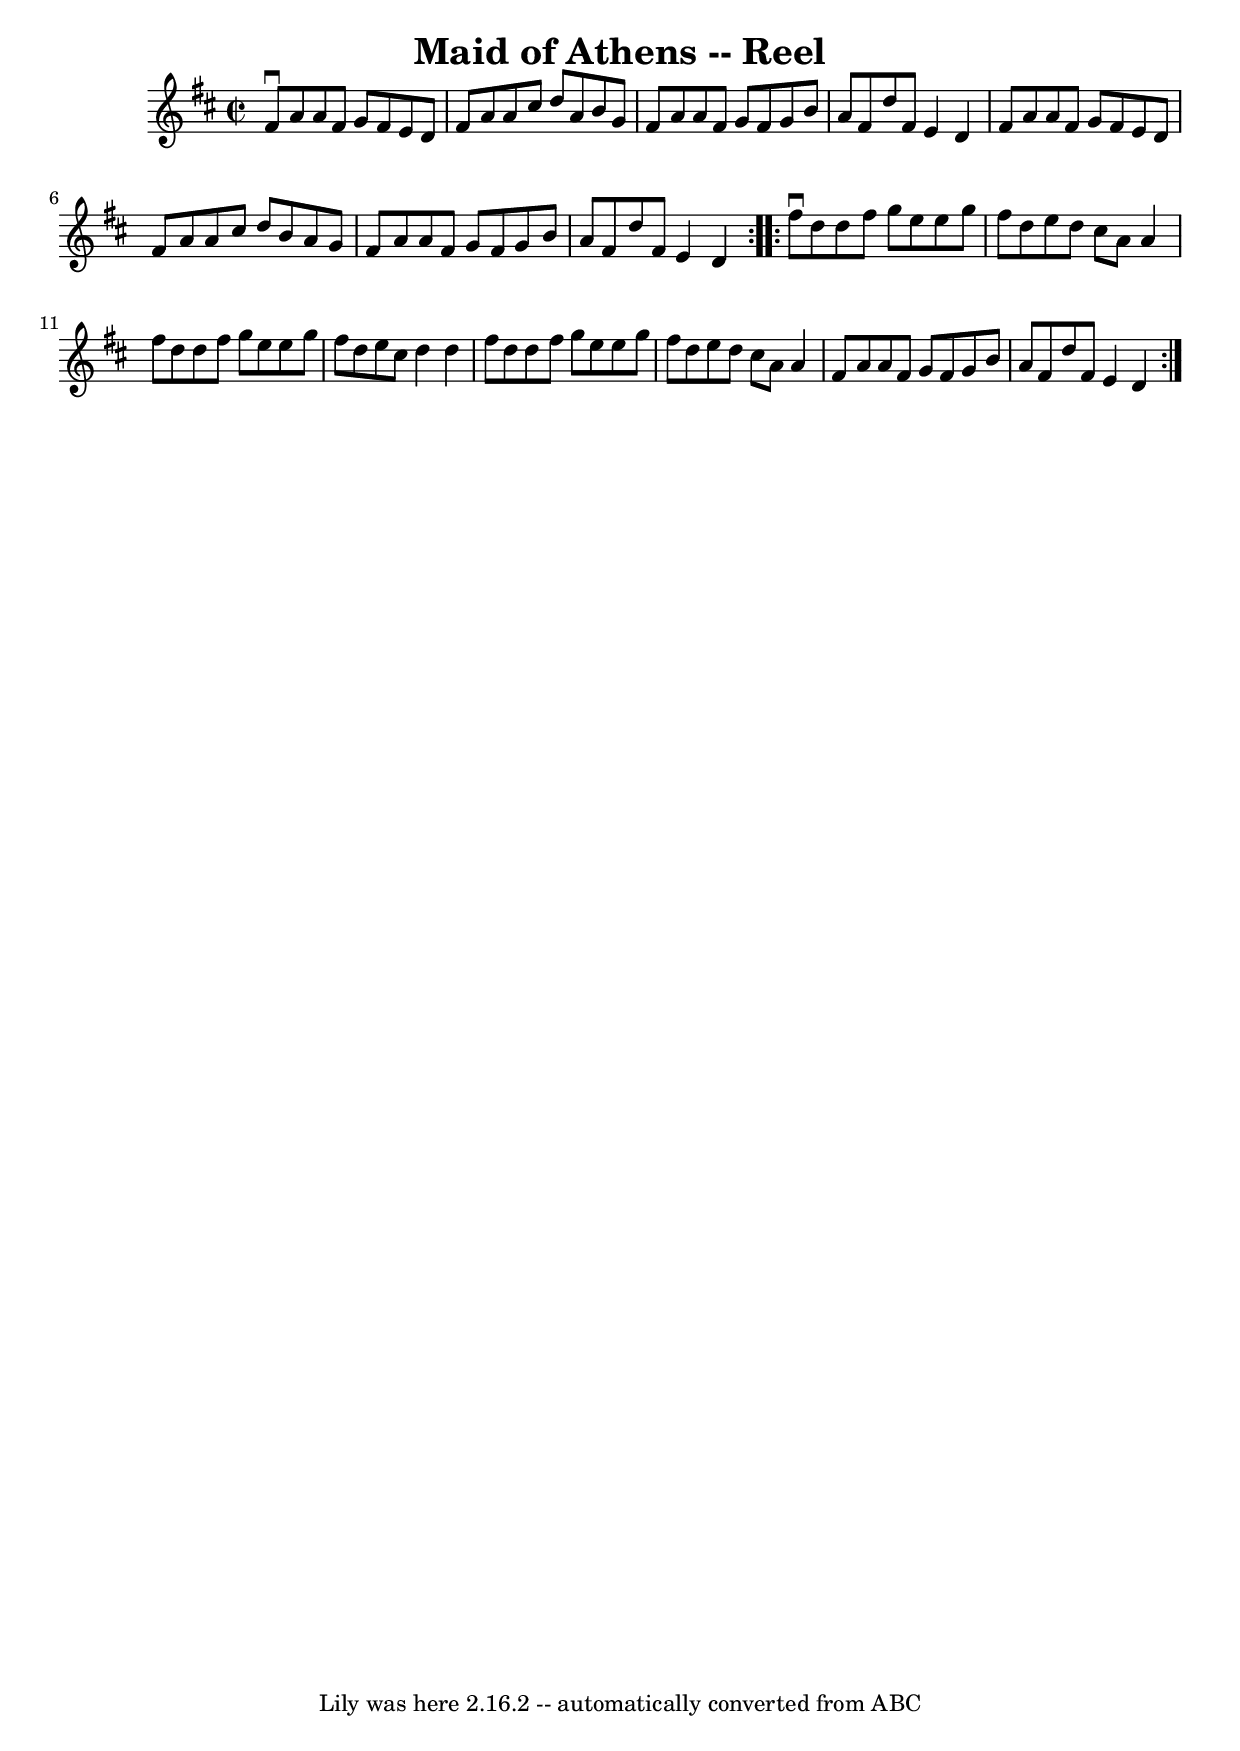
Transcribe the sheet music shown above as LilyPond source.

\version "2.16.2"
\include "Mammoth.ily"
\header {
	%% book = "Ryan's Mammoth Collection"
	crossRefNumber = "1"
	footnotes = "\\\\159"
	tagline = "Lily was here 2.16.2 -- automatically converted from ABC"
	title = "Maid of Athens -- Reel"
}
voicedefault =  {


\repeat volta 2 {
\override Staff.TimeSignature #'style = #'C
 \time 2/2 
\key d \major fis'8^\downbow a'8 a'8 fis'8 g'8    
fis'8 e'8 d'8    |
 fis'8 a'8 a'8 cis''8 d''8 a'8  
 b'8 g'8    |
 fis'8 a'8 a'8 fis'8 g'8 fis'8 g'8  
 b'8    |
 a'8 fis'8 d''8 fis'8 e'4 d'4    |
     
fis'8 a'8 a'8 fis'8 g'8 fis'8 e'8 d'8    |
 fis'8  
 a'8 a'8 cis''8 d''8 b'8 a'8 g'8    |
 fis'8 a'8  
 a'8 fis'8 g'8 fis'8 g'8 b'8    |
 a'8 fis'8 d''8 
 fis'8 e'4 d'4    } \repeat volta 2 { fis''8^\downbow d''8    
d''8 fis''8 g''8 e''8 e''8 g''8    |
 fis''8 d''8    
e''8 d''8 cis''8 a'8 a'4    |
 fis''8 d''8 d''8    
fis''8 g''8 e''8 e''8 g''8    |
 fis''8 d''8 e''8    
cis''8 d''4 d''4    |
 fis''8 d''8 d''8 fis''8 g''8 
 e''8 e''8 g''8    |
 fis''8 d''8 e''8 d''8 cis''8  
 a'8 a'4    |
 fis'8 a'8 a'8 fis'8 g'8 fis'8 g'8  
 b'8    |
 a'8 fis'8 d''8 fis'8 e'4 d'4    }   
}

\score{
    <<

	\context Staff="default"
	{
	    \voicedefault 
	}

    >>
	\layout {
	}
	\midi {}
}
